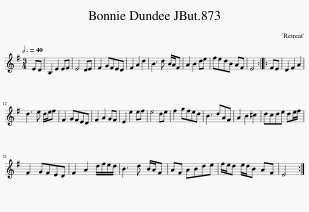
X:1
L:1/8
Q:3/4=40
M:3/4
I:linebreak $
K:G
V:1 treble
V:1
 ED | B,2 E2 EF | E4 DE | F2 GFED | F2 A2 d2 | %5
 B3 d B/A/F | A2 B2 de | fedB AF | E4 :: FE | %10
 D2 F2 A2 |$ d3 e d/e/f | F2 GFED | F2 A2 GF | E2 e2 ef | %15
 e4 de | f2 gfed | B3 dAF | A2 B2 ^c2 | dcde de/f/ |$ %20
 F2 GFED | F2 A2 d/f/e/d/ | B3 d B/A/F | AF ABde | f/e/d e/d/B AF | %25
 E4 :| %26
